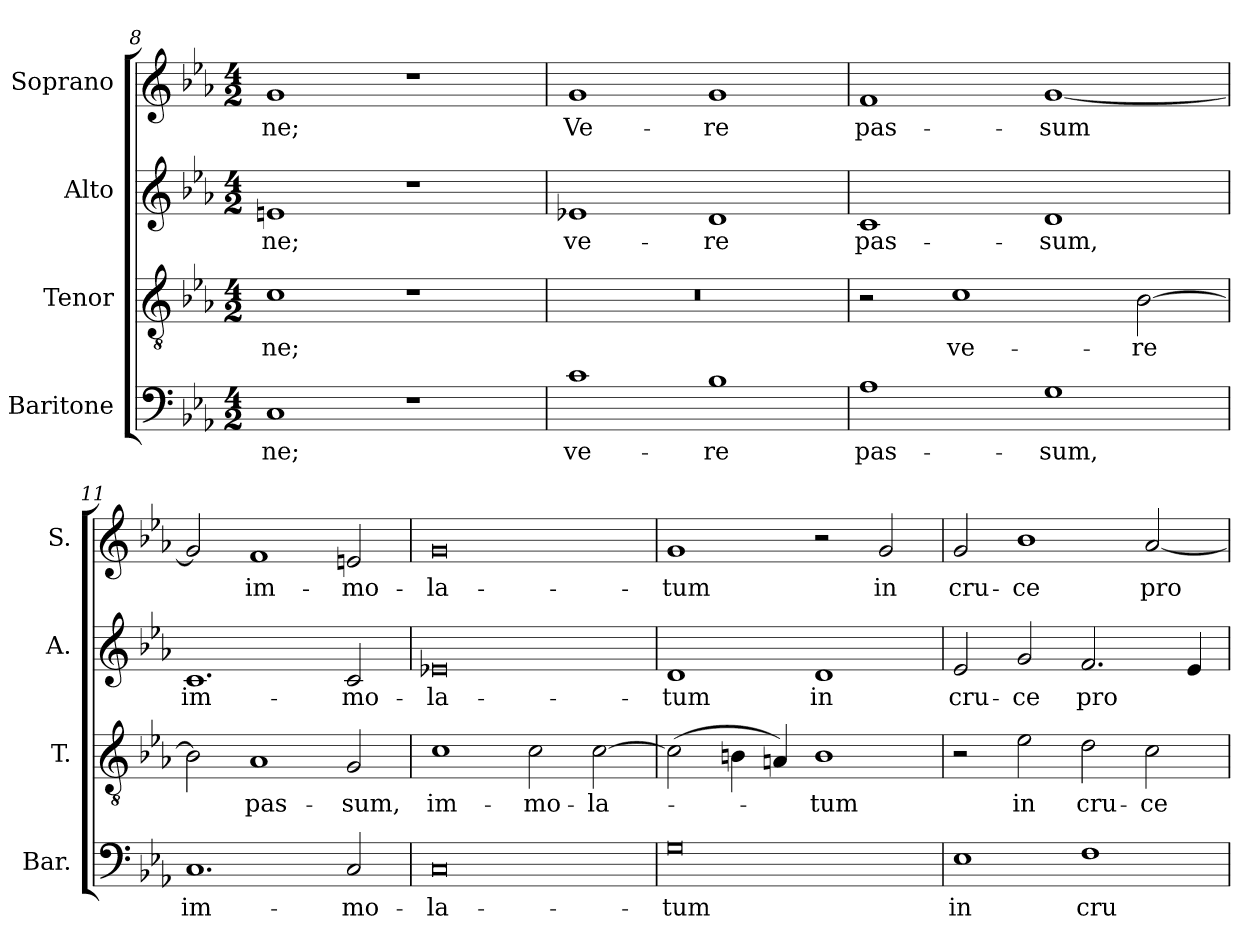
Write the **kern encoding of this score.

**kern	**text	**kern	**text	**kern	**text	**kern	**text
*part4	*part4	*part3	*part3	*part2	*part2	*part1	*part1
*staff4	*staff4	*staff3	*staff3	*staff2	*staff2	*staff1	*staff1
*I"Baritone	*	*I"Tenor	*	*I"Alto	*	*I"Soprano	*
*I'Bar.	*	*I'T.	*	*I'A.	*	*I'S.	*
*clefF4	*	*clefGv2	*	*clefG2	*	*clefG2	*
*	*	*ITrd7c12	*	*	*	*	*
*k[b-e-a-]	*	*k[b-e-a-]	*	*k[b-e-a-]	*	*k[b-e-a-]	*
*E-:	*	*E-:	*	*E-:	*	*E-:	*
*M4/2	*	*M4/2	*	*M4/2	*	*M4/2	*
=8	=8	=8	=8	=8	=8	=8	=8
!	!LO:LY:b:color=#000000	!	!	!	!	!	!
!	!	!	!LO:LY:b:color=#000000	!	!	!	!
!	!	!	!	!	!LO:LY:b:color=#000000	!	!
!	!	!	!	!	!	!	!LO:LY:b:color=#000000
1Ci	-ne;	1Ci	-ne;	1eni	-ne;	1gi	-ne;
1r	.	1r	.	1r	.	1r	.
!!LO:LB:g=z
=9	=9	=9	=9	=9	=9	=9	=9
!	!LO:LY:b:color=#000000	!LO:N:vis=1	!	!	!	!	!
!	!	!	!	!	!LO:LY:b:color=#000000	!	!
!	!	!	!	!	!	!	!LO:LY:b:color=#000000
1ci	ve-	0r	.	1e-Xi	ve-	1gi	Ve-
!	!LO:LY:b:color=#000000	!	!	!	!	!	!
!	!	!	!	!	!LO:LY:b:color=#000000	!	!
!	!	!	!	!	!	!	!LO:LY:b:color=#000000
1B-i	-re	.	.	1di	-re	1gi	-re
=10	=10	=10	=10	=10	=10	=10	=10
!	!LO:LY:b:color=#000000	!	!	!	!	!	!
!	!	!	!	!	!LO:LY:b:color=#000000	!	!
!	!	!	!	!	!	!	!LO:LY:b:color=#000000
1A-i	pas-	2r	.	1ci	pas-	1fi	pas-
!	!	!	!LO:LY:b:color=#000000	!	!	!	!
.	.	1Ci	ve-	.	.	.	.
!	!LO:LY:b:color=#000000	!	!	!	!	!	!
!	!	!	!	!	!LO:LY:b:color=#000000	!	!
!	!	!	!	!	!	!	!LO:LY:b:color=#000000
1Gi	-sum,	.	.	1di	-sum,	[1gi	-sum
!	!	!	!LO:LY:b:color=#000000	!	!	!	!
.	.	[2BB-i\	-re	.	.	.	.
=11	=11	=11	=11	=11	=11	=11	=11
!	!LO:LY:b:color=#000000	!	!	!	!	!	!
!	!	!	!	!	!LO:LY:b:color=#000000	!	!
1.Ci	im-	2BB-i\]	.	1.ci	im-	2gi/]	.
!	!	!	!LO:LY:b:color=#000000	!	!	!	!
!	!	!	!	!	!	!	!LO:LY:b:color=#000000
.	.	1AA-i	pas-	.	.	1fi	im-
!	!LO:LY:b:color=#000000	!	!	!	!	!	!
!	!	!	!LO:LY:b:color=#000000	!	!	!	!
!	!	!	!	!	!LO:LY:b:color=#000000	!	!
!	!	!	!	!	!	!	!LO:LY:b:color=#000000
2Ci/	-mo-	2GGi/	-sum,	2ci/	-mo-	2eni/	-mo-
=12	=12	=12	=12	=12	=12	=12	=12
!	!LO:LY:b:color=#000000	!	!	!	!	!	!
!	!	!	!LO:LY:b:color=#000000	!	!	!	!
!	!	!	!	!	!LO:LY:b:color=#000000	!	!
!	!	!	!	!	!	!	!LO:LY:b:color=#000000
0Ci	-la-	1Ci	im-	0e-Xi	-la-	0gi	-la-
!	!	!	!LO:LY:b:color=#000000	!	!	!	!
.	.	2Ci\	-mo-	.	.	.	.
!	!	!	!LO:LY:b:color=#000000	!	!	!	!
.	.	[2Ci\	-la-	.	.	.	.
=13	=13	=13	=13	=13	=13	=13	=13
!	!LO:LY:b:color=#000000	!	!	!	!	!	!
!	!	!	!	!	!LO:LY:b:color=#000000	!	!
!	!	!	!	!	!	!	!LO:LY:b:color=#000000
0Gi	-tum	(2Ci\]	.	1di	-tum	1gi	-tum
.	.	4BBni\	.	.	.	.	.
.	.	4AAni/)	.	.	.	.	.
!	!	!	!LO:LY:b:color=#000000	!	!	!	!
!	!	!	!	!	!LO:LY:b:color=#000000	!	!
.	.	1BBi	-tum	1di	in	2r	.
!	!	!	!	!	!	!	!LO:LY:b:color=#000000
.	.	.	.	.	.	2gi/	in
=14	=14	=14	=14	=14	=14	=14	=14
!	!LO:LY:b:color=#000000	!	!	!	!	!	!
!	!	!	!	!	!LO:LY:b:color=#000000	!	!
!	!	!	!	!	!	!	!LO:LY:b:color=#000000
1E-i	in	2r	.	2e-i/	cru-	2gi/	cru-
!	!	!	!LO:LY:b:color=#000000	!	!	!	!
!	!	!	!	!	!LO:LY:b:color=#000000	!	!
!	!	!	!	!	!	!	!LO:LY:b:color=#000000
.	.	2E-i\	in	2gi/	-ce	1b-i	-ce
!	!LO:LY:b:color=#000000	!	!	!	!	!	!
!	!	!	!LO:LY:b:color=#000000	!	!	!	!
!	!	!	!	!	!LO:LY:b:color=#000000	!	!
1Fi	cru-	2Di\	cru-	2.fi/	pro	.	.
!	!	!	!LO:LY:b:color=#000000	!	!	!	!
!	!	!	!	!	!	!	!LO:LY:b:color=#000000
.	.	2Ci\	-ce	.	.	[2a-i/	pro
.	.	.	.	4e-i/	.	.	.
=	=	=	=	=	=	=	=
*-	*-	*-	*-	*-	*-	*-	*-
